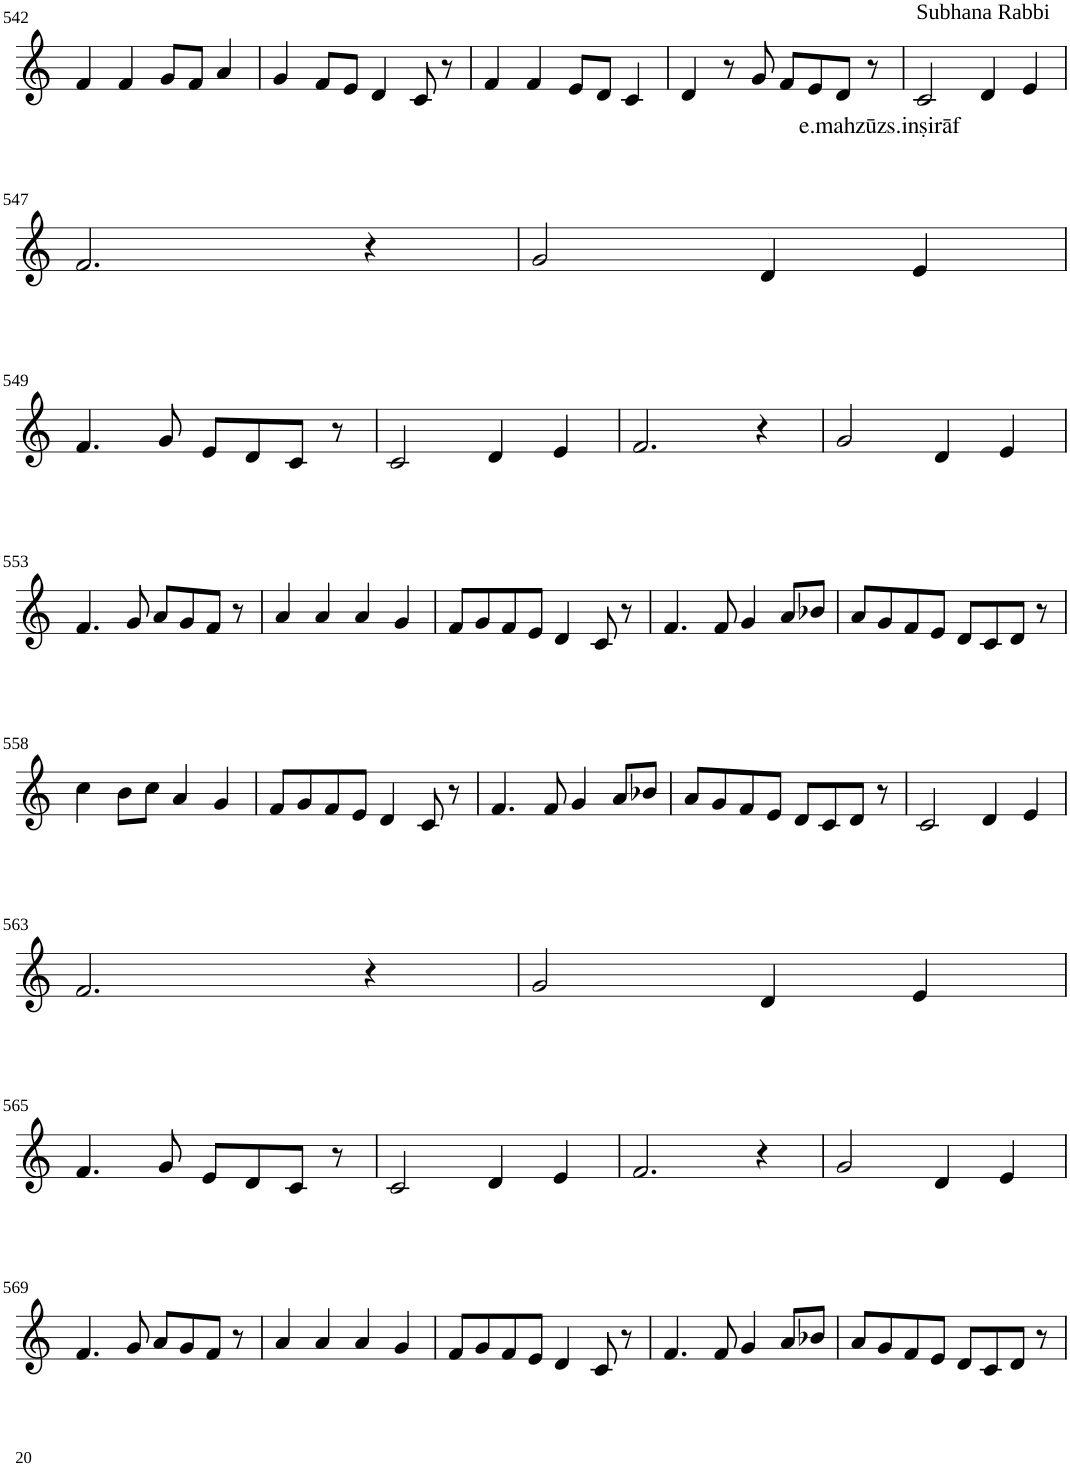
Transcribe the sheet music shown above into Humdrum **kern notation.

**kern	**text
*part1	*part1
*staff1	*staff1
*I"Violin	*
!!LO:PB:g=z
*clefG2	*
*k[]	*
*M4/4	*
=542	=542
4f/	.
4f/	.
8g/L	.
8f/J	.
4a/	.
=543	=543
4g/	.
8f/L	.
8e/J	.
4d/	.
8c/	.
8r	.
=544	=544
4f/	.
4f/	.
8e/L	.
8d/J	.
4c/	.
=545	=545
4d/	.
8r	.
8g/	.
8f/L	.
8e/	.
!	!LO:LY:b
8d/J	e.mahzūz
8r	.
=546	=546
!LO:TX:a:t=Subhana Rabbi	!
!	!LO:LY:b
2c/	s.inṣirāf
4d/	.
4e/	.
!!LO:LB:g=z
=547	=547
2.f/	.
4r	.
=548	=548
2g/	.
4d/	.
4e/	.
!!LO:LB:g=z
=549	=549
4.f/	.
8g/	.
8e/L	.
8d/	.
8c/J	.
8r	.
=550	=550
2c/	.
4d/	.
4e/	.
=551	=551
2.f/	.
4r	.
=552	=552
2g/	.
4d/	.
4e/	.
!!LO:LB:g=z
=553	=553
4.f/	.
8g/	.
8a/L	.
8g/	.
8f/J	.
8r	.
=554	=554
4a/	.
4a/	.
4a/	.
4g/	.
=555	=555
8f/L	.
8g/	.
8f/	.
8e/J	.
4d/	.
8c/	.
8r	.
=556	=556
4.f/	.
8f/	.
4g/	.
8a/L	.
8b-X/J	.
=557	=557
8a/L	.
8g/	.
8f/	.
8e/J	.
8d/L	.
8c/	.
8d/J	.
8r	.
!!LO:LB:g=z
=558	=558
4cc\	.
8b\L	.
8cc\J	.
4a/	.
4g/	.
=559	=559
8f/L	.
8g/	.
8f/	.
8e/J	.
4d/	.
8c/	.
8r	.
=560	=560
4.f/	.
8f/	.
4g/	.
8a/L	.
8b-X/J	.
=561	=561
8a/L	.
8g/	.
8f/	.
8e/J	.
8d/L	.
8c/	.
8d/J	.
8r	.
=562	=562
2c/	.
4d/	.
4e/	.
!!LO:LB:g=z
=563	=563
2.f/	.
4r	.
=564	=564
2g/	.
4d/	.
4e/	.
!!LO:LB:g=z
=565	=565
4.f/	.
8g/	.
8e/L	.
8d/	.
8c/J	.
8r	.
=566	=566
2c/	.
4d/	.
4e/	.
=567	=567
2.f/	.
4r	.
=568	=568
2g/	.
4d/	.
4e/	.
!!LO:LB:g=z
=569	=569
4.f/	.
8g/	.
8a/L	.
8g/	.
8f/J	.
8r	.
=570	=570
4a/	.
4a/	.
4a/	.
4g/	.
=571	=571
8f/L	.
8g/	.
8f/	.
8e/J	.
4d/	.
8c/	.
8r	.
=572	=572
4.f/	.
8f/	.
4g/	.
8a/L	.
8b-X/J	.
=573	=573
8a/L	.
8g/	.
8f/	.
8e/J	.
8d/L	.
8c/	.
8d/J	.
8r	.
=	=
*-	*-
